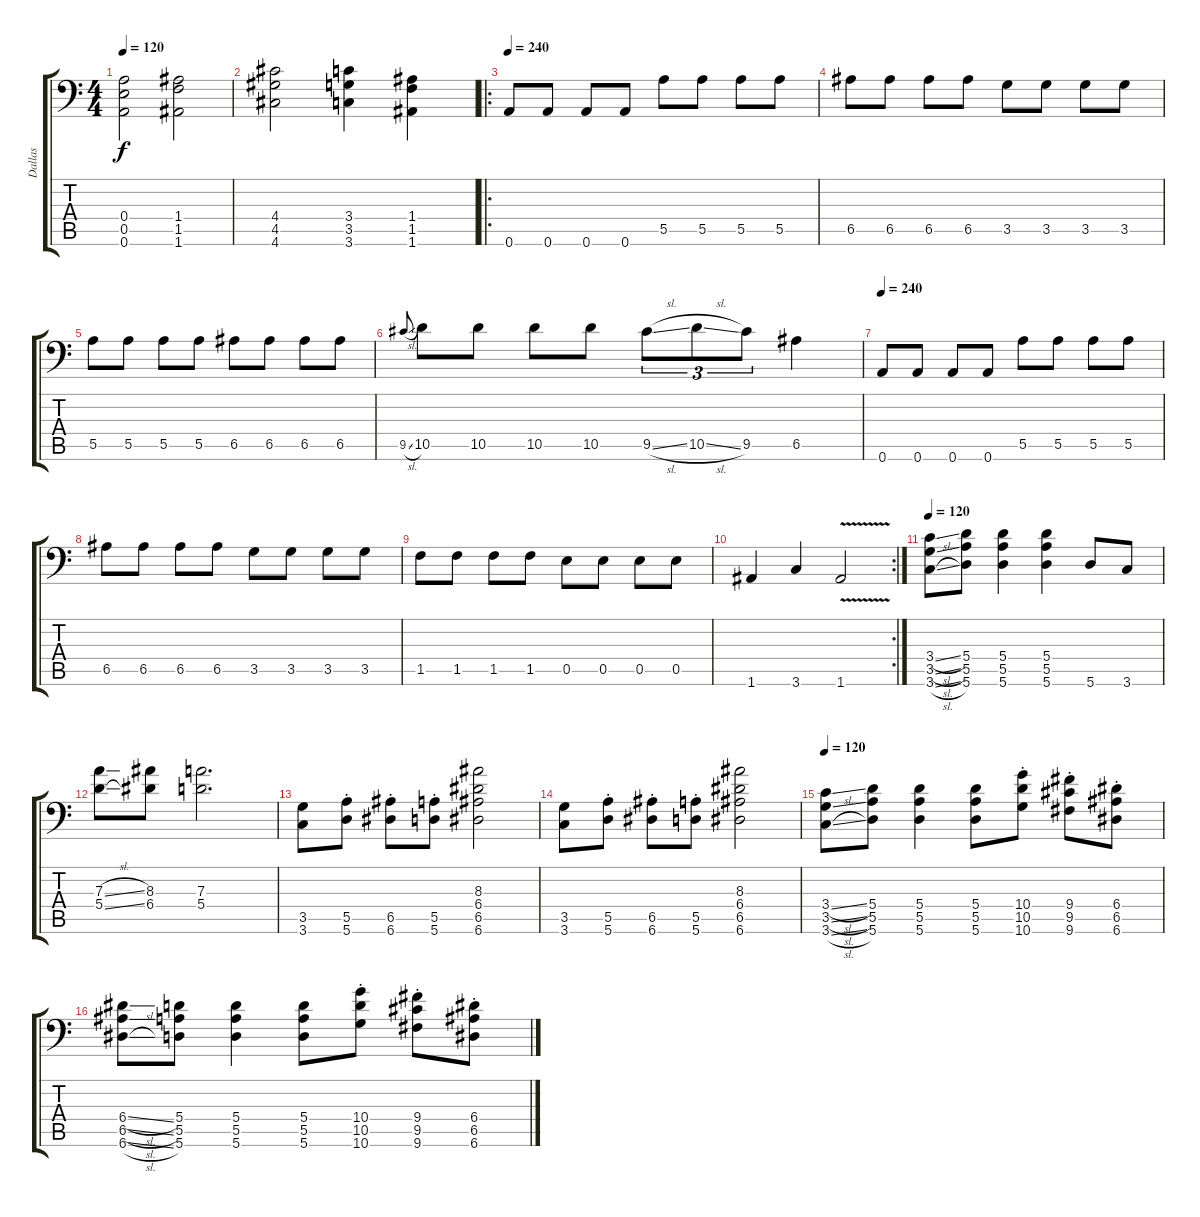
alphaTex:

\track ("Dallas" "Dallas") {instrument distortionguitar}
\staff {score tabs}
\tuning (B3 Gb3 D3 A2 E2 A1) {hide}
\ts (4 4)
\tempo 120
\clef f4
\ks c
(0.4 0.5 0.6).2{dy f} (1.4 1.5 1.6).2 |
(4.4 4.5 4.6).2 (3.4 3.5 3.6).4 (1.4 1.5 1.6).4 |
\ro
\tempo 240
0.6.8 0.6.8 0.6.8 0.6.8 5.5.8 5.5.8 5.5.8 5.5.8 |
6.5.8 6.5.8 6.5.8 6.5.8 3.5.8 3.5.8 3.5.8 3.5.8 |
5.5.8 5.5.8 5.5.8 5.5.8 6.5.8 6.5.8 6.5.8 6.5.8 |
9.5{sl}.8{gr onbeat} 10.5.8 10.5.8 10.5.8 10.5.8 9.5{sl}.8{tu (3 2)} 10.5{sl}.8{tu (3 2)} 9.5.8{tu (3 2)} 6.5.4 |
\tempo 240
0.6.8 0.6.8 0.6.8 0.6.8 5.5.8 5.5.8 5.5.8 5.5.8 |
6.5.8 6.5.8 6.5.8 6.5.8 3.5.8 3.5.8 3.5.8 3.5.8 |
1.5.8 1.5.8 1.5.8 1.5.8 0.5.8 0.5.8 0.5.8 0.5.8 |
\rc 2
1.6.4 3.6.4 1.6{v}.2 |
\tempo 120
(3.4{sl} 3.5{sl} 3.6{sl}).8 (5.4 5.5 5.6).8 (5.4 5.5 5.6).4 (5.4 5.5 5.6).4 5.6.8 3.6.8 |
(7.3{sl} 5.4{sl}).8 (8.3 6.4).8 (7.3 5.4).2{d} |
(3.5 3.6).8 (5.5{st} 5.6{st}).8 (6.5{st} 6.6{st}).8 (5.5{st} 5.6{st}).8 (8.3 6.4 6.5 6.6).2 |
(3.5 3.6).8 (5.5{st} 5.6{st}).8 (6.5{st} 6.6{st}).8 (5.5{st} 5.6{st}).8 (8.3 6.4 6.5 6.6).2 |
\tempo 120
(3.4{sl} 3.5{sl} 3.6{sl}).8 (5.4 5.5 5.6).8 (5.4 5.5 5.6).4 (5.4 5.5 5.6).8 (10.4{st} 10.5{st} 10.6{st}).8 (9.4{st} 9.5{st} 9.6{st}).8 (6.4{st} 6.5{st} 6.6{st}).8 |
(6.4{sl} 6.5{sl} 6.6{sl}).8 (5.4 5.5 5.6).8 (5.4 5.5 5.6).4 (5.4 5.5 5.6).8 (10.4{st} 10.5{st} 10.6{st}).8 (9.4{st} 9.5{st} 9.6{st}).8 (6.4{st} 6.5{st} 6.6{st}).8
